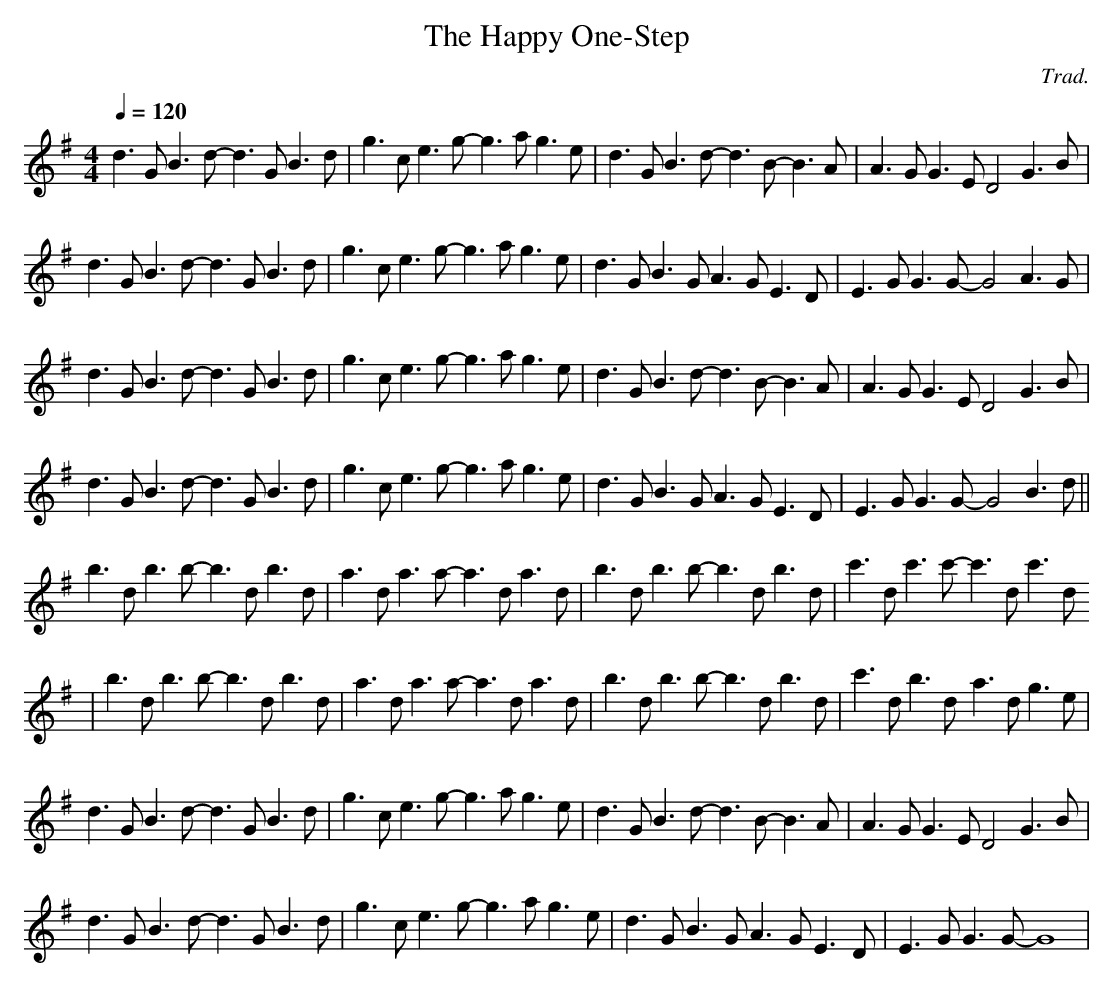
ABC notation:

X:1
T:The Happy One-Step
M:4/4
L:1/4
Q:120
C:Trad.
K:G
d>G B>d- d>G B>d|g>c e>g- g>a g>e|d>G B>d- d>B- B>A|A>G G>E D2 G>B|
d>G B>d- d>G B>d|g>c e>g- g>a g>e|d>G B>G A>G E>D | E>G G>G- G2 A>G|
d>G B>d- d>G B>d|g>c e>g- g>a g>e|d>G B>d- d>B- B>A|A>G G>E D2 G>B|
d>G B>d- d>G B>d|g>c e>g- g>a g>e|d>G B>G A>G E>D | E>G G>G- G2 B>d||
b>d b>b- b>d b>d|a>d a>a- a>d a>d|b>d b>b- b>d b>d|c'>d c'>c'- c'>d c'>d
|
b>d b>b- b>d b>d|a>d a>a- a>d a>d|b>d b>b- b>d b>d|c'>d b>d- a>d g>e|
d>G B>d- d>G B>d|g>c e>g- g>a g>e|d>G B>d- d>B- B>A|A>G G>E D2 G>B|
d>G B>d- d>G B>d|g>c e>g- g>a g>e|d>G B>G A>G E>D| E>G G>G- G4|
